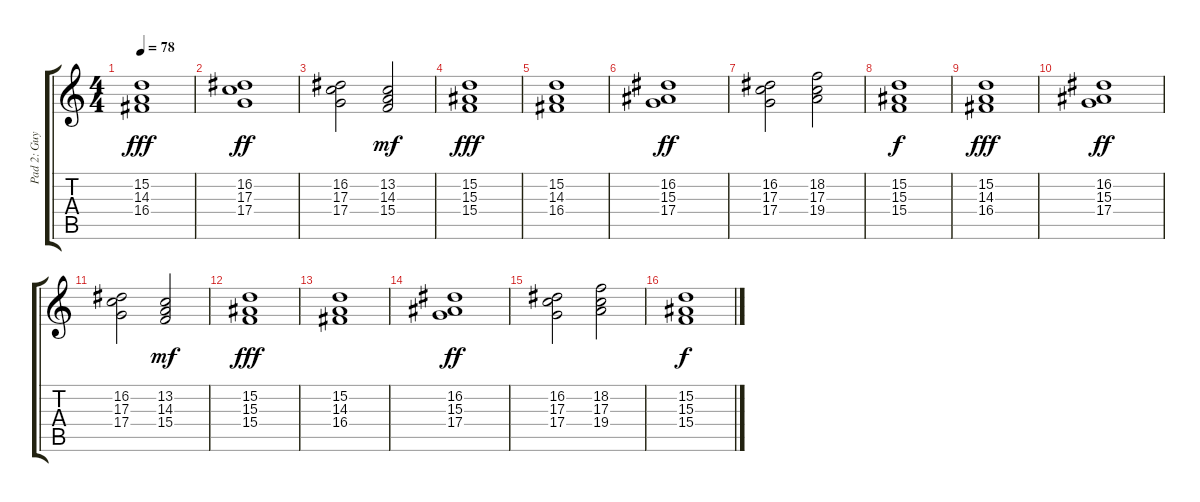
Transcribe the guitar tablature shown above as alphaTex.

\track ("Pad 2: Guy Babylon" "Pad 2: Guy") {instrument pad1newage}
\staff {score tabs}
\tuning (E4 B3 G3 D3 A2 E2) {hide}
\ts (4 4)
\tempo 78
\clef g2
\ks c
(15.2 14.3 16.4).1{dy fff} |
(16.2 17.3 17.4).1{dy ff} |
(16.2 17.3 17.4).2 (13.2 14.3 15.4).2{dy mf} |
(15.2 15.3 15.4).1{dy fff} |
(15.2 14.3 16.4).1 |
(16.2 15.3 17.4).1{dy ff} |
(16.2 17.3 17.4).2 (18.2 17.3 19.4).2 |
(15.2 15.3 15.4).1{dy f} |
(15.2 14.3 16.4).1{dy fff} |
(16.2 15.3 17.4).1{dy ff} |
(16.2 17.3 17.4).2 (13.2 14.3 15.4).2{dy mf} |
(15.2 15.3 15.4).1{dy fff} |
(15.2 14.3 16.4).1 |
(16.2 15.3 17.4).1{dy ff} |
(16.2 17.3 17.4).2 (18.2 17.3 19.4).2 |
(15.2 15.3 15.4).1{dy f}
